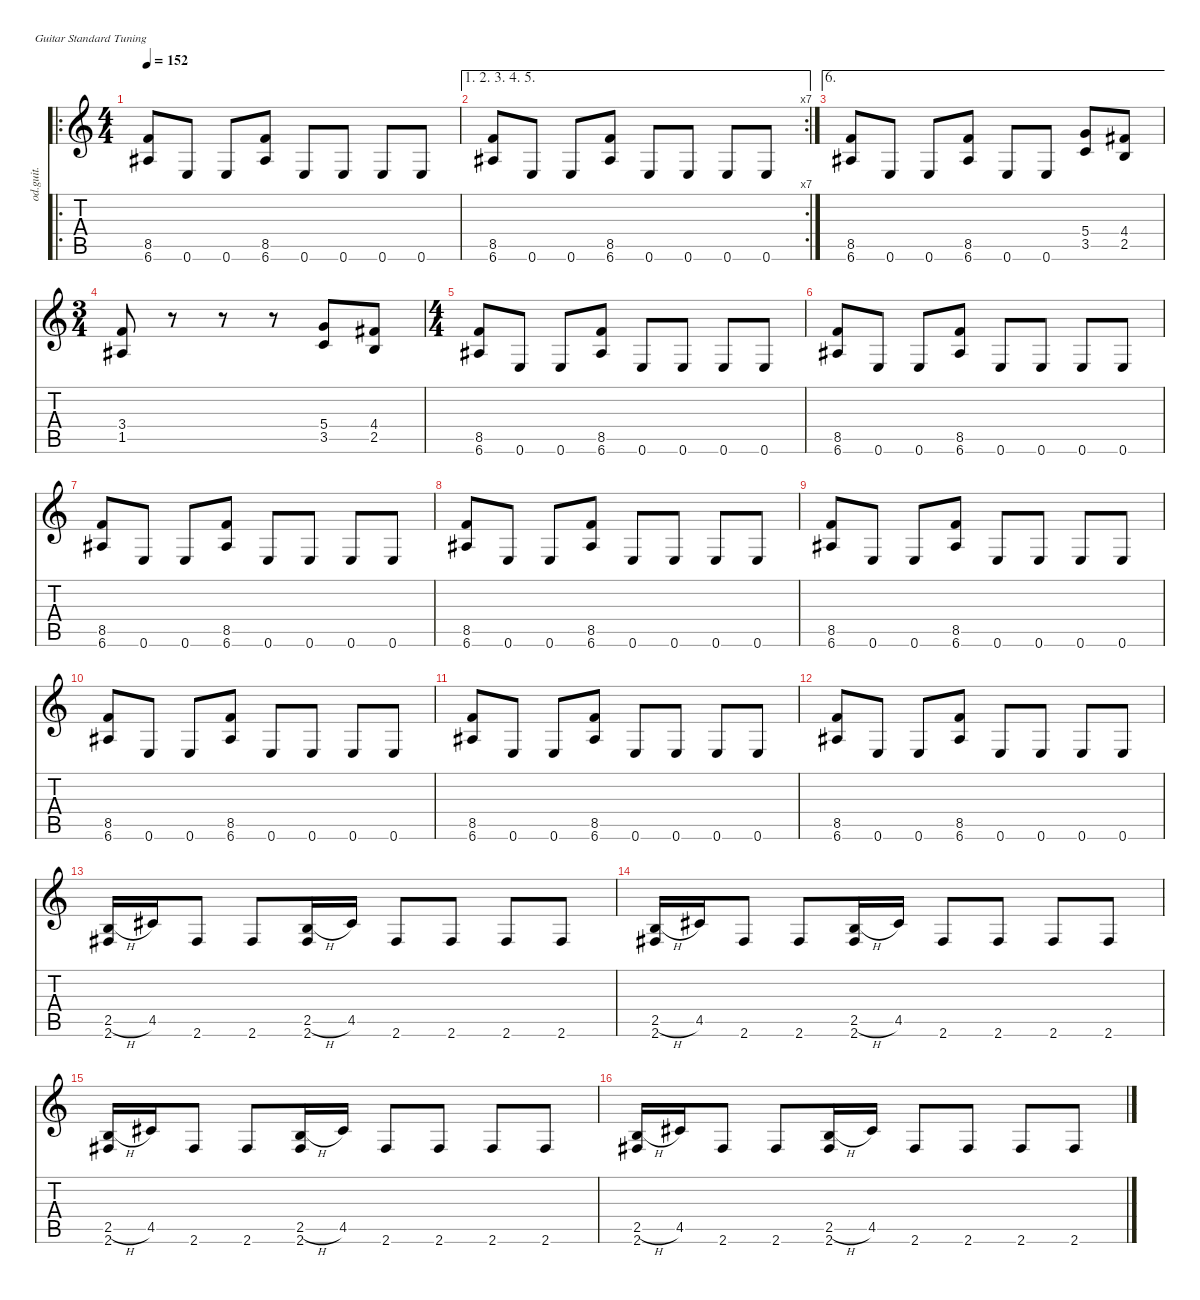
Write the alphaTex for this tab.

\defaultSystemsLayout 4
\hideDynamics
\bracketExtendMode nobrackets
\track ("Lead" "od.guit.") {instrument overdrivenguitar}
\staff {score tabs}
\tuning (E4 B3 G3 D3 A2 E2)
\ro
\ts (4 4)
\tempo 152
\clef g2
\ks c
(8.5 6.6{acc #}).8{dy f beam Up} 0.6.8{dy mf beam Up} 0.6.8{beam Up} (8.5 6.6{acc #}).8{dy f beam Up} 0.6.8{dy mf beam Up} 0.6.8{beam Up} 0.6.8{beam Up} 0.6.8{beam Up} |
\ae (1 2 3 4 5)
\rc 7
(8.5 6.6{acc #}).8{dy f beam Up} 0.6.8{dy mf beam Up} 0.6.8{beam Up} (8.5 6.6{acc #}).8{dy f beam Up} 0.6.8{dy mf beam Up} 0.6.8{beam Up} 0.6.8{beam Up} 0.6.8{beam Up} |
\ae 6
(8.5 6.6{acc #}).8{dy f beam Up} 0.6.8{dy mf beam Up} 0.6.8{beam Up} (8.5 6.6{acc #}).8{dy f beam Up} 0.6.8{dy mf beam Up} 0.6.8{beam Up} (5.4 3.5).8{dy f beam Up} (4.4{acc #} 2.5).8{beam Up} |
\ts (3 4)
(3.4 1.5{acc #}).8{beam Up} r.8{beam Down} r.8{beam Down} r.8{beam Down} (5.4 3.5).8{beam Up} (4.4{acc #} 2.5).8{beam Up} |
\ts (4 4)
(8.5 6.6{acc #}).8{beam Up} 0.6.8{dy mf beam Up} 0.6.8{beam Up} (8.5 6.6{acc #}).8{dy f beam Up} 0.6.8{dy mf beam Up} 0.6.8{beam Up} 0.6.8{beam Up} 0.6.8{beam Up} |
(8.5 6.6{acc #}).8{dy f beam Up} 0.6.8{dy mf beam Up} 0.6.8{beam Up} (8.5 6.6{acc #}).8{dy f beam Up} 0.6.8{dy mf beam Up} 0.6.8{beam Up} 0.6.8{beam Up} 0.6.8{beam Up} |
(8.5 6.6{acc #}).8{dy f beam Up} 0.6.8{dy mf beam Up} 0.6.8{beam Up} (8.5 6.6{acc #}).8{dy f beam Up} 0.6.8{dy mf beam Up} 0.6.8{beam Up} 0.6.8{beam Up} 0.6.8{beam Up} |
(8.5 6.6{acc #}).8{dy f beam Up} 0.6.8{dy mf beam Up} 0.6.8{beam Up} (8.5 6.6{acc #}).8{dy f beam Up} 0.6.8{dy mf beam Up} 0.6.8{beam Up} 0.6.8{beam Up} 0.6.8{beam Up} |
(8.5 6.6{acc #}).8{dy f beam Up} 0.6.8{dy mf beam Up} 0.6.8{beam Up} (8.5 6.6{acc #}).8{dy f beam Up} 0.6.8{dy mf beam Up} 0.6.8{beam Up} 0.6.8{beam Up} 0.6.8{beam Up} |
(8.5 6.6{acc #}).8{dy f beam Up} 0.6.8{dy mf beam Up} 0.6.8{beam Up} (8.5 6.6{acc #}).8{dy f beam Up} 0.6.8{dy mf beam Up} 0.6.8{beam Up} 0.6.8{beam Up} 0.6.8{beam Up} |
(8.5 6.6{acc #}).8{dy f beam Up} 0.6.8{dy mf beam Up} 0.6.8{beam Up} (8.5 6.6{acc #}).8{dy f beam Up} 0.6.8{dy mf beam Up} 0.6.8{beam Up} 0.6.8{beam Up} 0.6.8{beam Up} |
(8.5 6.6{acc #}).8{dy f beam Up} 0.6.8{dy mf beam Up} 0.6.8{beam Up} (8.5 6.6{acc #}).8{dy f beam Up} 0.6.8{dy mf beam Up} 0.6.8{beam Up} 0.6.8{beam Up} 0.6.8{beam Up} |
(2.5{h} 2.6{acc #}).16{dy f beam Up} 4.5{acc #}.16{beam Up} 2.6{acc #}.8{dy mf beam Up} 2.6{acc #}.8{beam Up} (2.5{h} 2.6{acc #}).16{dy f beam Up} 4.5{acc #}.16{beam Up} 2.6{acc #}.8{dy mf beam Up} 2.6{acc #}.8{beam Up} 2.6{acc #}.8{beam Up} 2.6{acc #}.8{beam Up} |
(2.5{h} 2.6{acc #}).16{dy f beam Up} 4.5{acc #}.16{beam Up} 2.6{acc #}.8{dy mf beam Up} 2.6{acc #}.8{beam Up} (2.5{h} 2.6{acc #}).16{dy f beam Up} 4.5{acc #}.16{beam Up} 2.6{acc #}.8{dy mf beam Up} 2.6{acc #}.8{beam Up} 2.6{acc #}.8{beam Up} 2.6{acc #}.8{beam Up} |
(2.5{h} 2.6{acc #}).16{dy f beam Up} 4.5{acc #}.16{beam Up} 2.6{acc #}.8{dy mf beam Up} 2.6{acc #}.8{beam Up} (2.5{h} 2.6{acc #}).16{dy f beam Up} 4.5{acc #}.16{beam Up} 2.6{acc #}.8{dy mf beam Up} 2.6{acc #}.8{beam Up} 2.6{acc #}.8{beam Up} 2.6{acc #}.8{beam Up} |
(2.5{h} 2.6{acc #}).16{dy f beam Up} 4.5{acc #}.16{beam Up} 2.6{acc #}.8{dy mf beam Up} 2.6{acc #}.8{beam Up} (2.5{h} 2.6{acc #}).16{dy f beam Up} 4.5{acc #}.16{beam Up} 2.6{acc #}.8{dy mf beam Up} 2.6{acc #}.8{beam Up} 2.6{acc #}.8{beam Up} 2.6{acc #}.8{beam Up}
